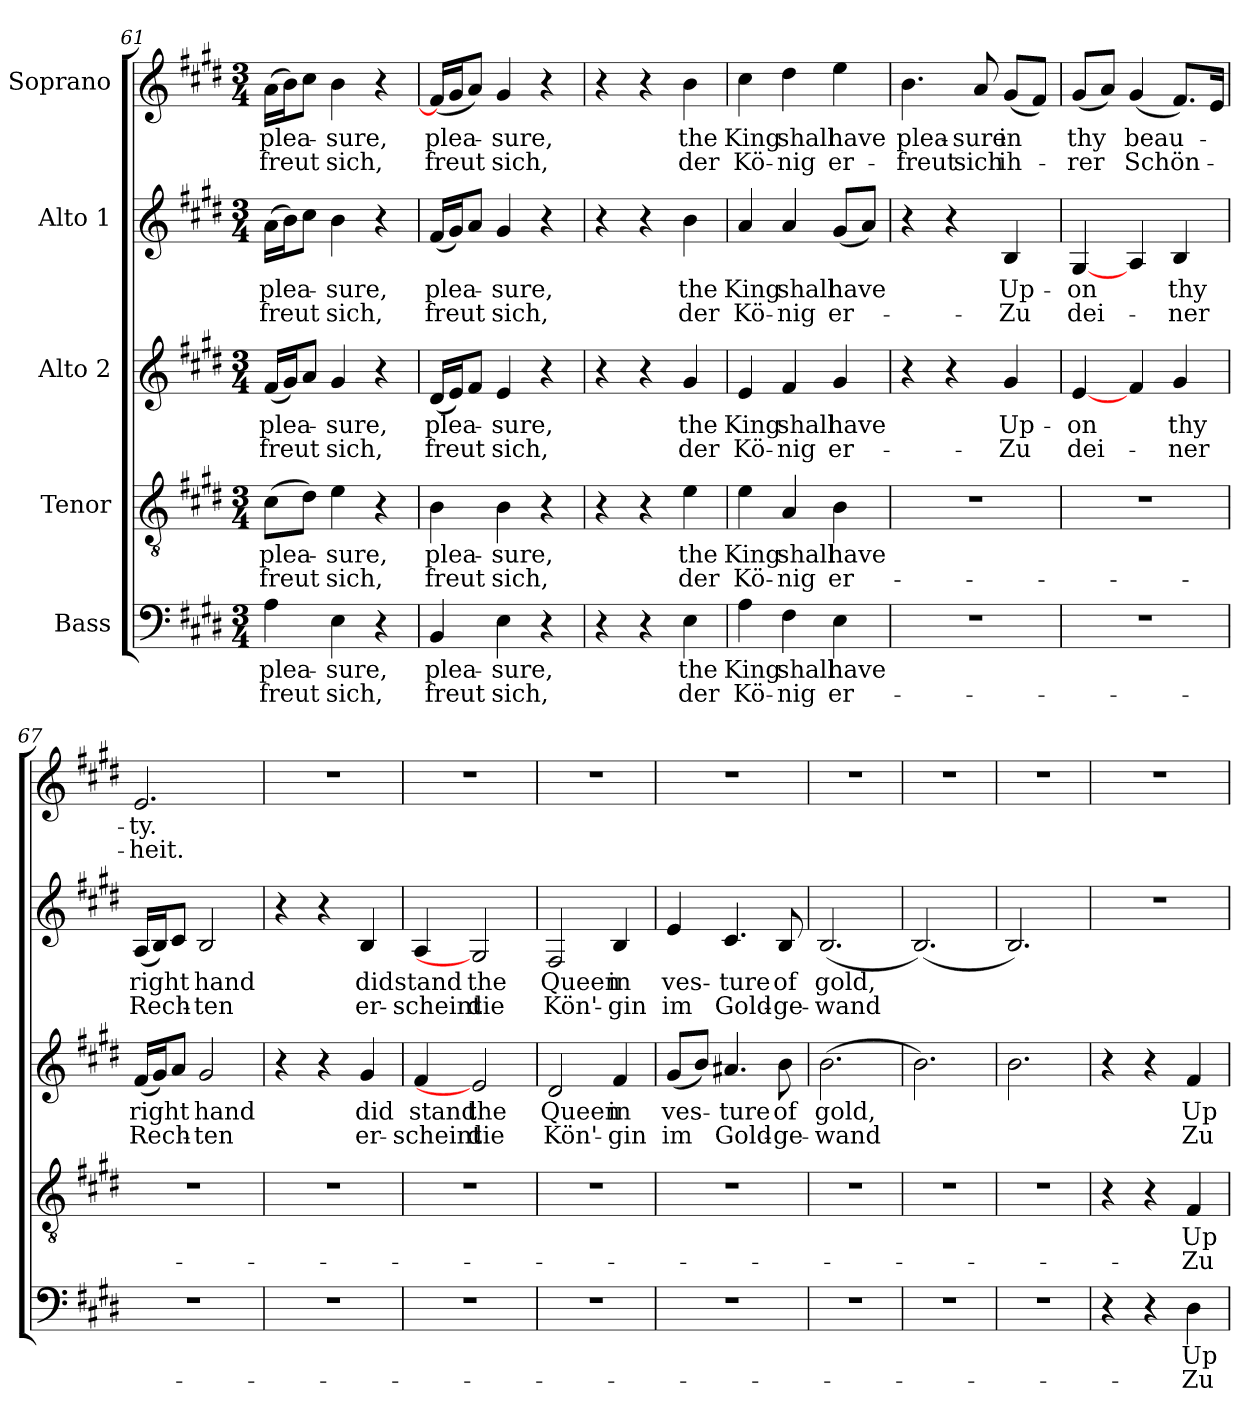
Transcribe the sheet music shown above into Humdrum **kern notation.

**kern	**text	**text	**kern	**text	**text	**kern	**text	**text	**kern	**text	**text	**kern	**text	**text
*part5	*part5	*part5	*part4	*part4	*part4	*part3	*part3	*part3	*part2	*part2	*part2	*part1	*part1	*part1
*staff5	*staff5	*staff5	*staff4	*staff4	*staff4	*staff3	*staff3	*staff3	*staff2	*staff2	*staff2	*staff1	*staff1	*staff1
*I"Bass	*	*	*I"Tenor	*	*	*I"Alto 2	*	*	*I"Alto 1	*	*	*I"Soprano	*	*
*clefF4	*	*	*clefGv2	*	*	*clefG2	*	*	*clefG2	*	*	*clefG2	*	*
*k[f#c#g#d#]	*	*	*k[f#c#g#d#]	*	*	*k[f#c#g#d#]	*	*	*k[f#c#g#d#]	*	*	*k[f#c#g#d#]	*	*
*E:	*	*	*E:	*	*	*E:	*	*	*E:	*	*	*E:	*	*
*M3/4	*	*	*M3/4	*	*	*M3/4	*	*	*M3/4	*	*	*M3/4	*	*
=61	=61	=61	=61	=61	=61	=61	=61	=61	=61	=61	=61	=61	=61	=61
!	!LO:LY:b	!LO:LY:b	!	!LO:LY:b	!LO:LY:b	!	!LO:LY:b	!LO:LY:b	!	!LO:LY:b	!LO:LY:b	!	!LO:LY:b	!LO:LY:b
4A\	plea-	-freut	(>8c#\L	plea-	-freut	(<16f#/LL	plea-	-freut	(>16a\LL	plea-	-freut	(>16a\LL	plea-	-freut
.	.	.	.	.	.	16g#/J)	.	.	16b\J)	.	.	16b\J)	.	.
.	.	.	8d#\J)	.	.	8a/J	.	.	8cc#\J	.	.	8cc#\J	.	.
!	!LO:LY:b	!LO:LY:b	!	!LO:LY:b	!LO:LY:b	!	!LO:LY:b	!LO:LY:b	!	!LO:LY:b	!LO:LY:b	!	!LO:LY:b	!LO:LY:b
4E\	-sure,	sich,	4e\	-sure,	sich,	4g#/	-sure,	sich,	4b\	-sure,	sich,	4b\	-sure,	sich,
4r	.	.	4r	.	.	4r	.	.	4r	.	.	4r	.	.
=62	=62	=62	=62	=62	=62	=62	=62	=62	=62	=62	=62	=62	=62	=62
!	!LO:LY:b	!LO:LY:b	!	!LO:LY:b	!LO:LY:b	!	!LO:LY:b	!LO:LY:b	!	!LO:LY:b	!LO:LY:b	!	!LO:LY:b	!LO:LY:b
4BB/	plea-	freut	4B\	plea-	freut	(<16d#/LL	plea-	freut	(<16f#/LL	plea-	freut	(<16f#/LL]	plea-	freut
.	.	.	.	.	.	16e/J)	.	.	16g#/J)	.	.	16g#/J	.	.
.	.	.	.	.	.	8f#/J	.	.	8a/J	.	.	8a/J)	.	.
!	!LO:LY:b	!LO:LY:b	!	!LO:LY:b	!LO:LY:b	!	!LO:LY:b	!LO:LY:b	!	!LO:LY:b	!LO:LY:b	!	!LO:LY:b	!LO:LY:b
4E\	-sure,	sich,	4B\	-sure,	sich,	4e/	-sure,	sich,	4g#/	-sure,	sich,	4g#/	-sure,	sich,
4r	.	.	4r	.	.	4r	.	.	4r	.	.	4r	.	.
=63	=63	=63	=63	=63	=63	=63	=63	=63	=63	=63	=63	=63	=63	=63
4r	.	.	4r	.	.	4r	.	.	4r	.	.	4r	.	.
4r	.	.	4r	.	.	4r	.	.	4r	.	.	4r	.	.
!	!LO:LY:b	!LO:LY:b	!	!LO:LY:b	!LO:LY:b	!	!LO:LY:b	!LO:LY:b	!	!LO:LY:b	!LO:LY:b	!	!LO:LY:b	!LO:LY:b
4E\	the	der	4e\	the	der	4g#/	the	der	4b\	the	der	4b\	the	der
=64	=64	=64	=64	=64	=64	=64	=64	=64	=64	=64	=64	=64	=64	=64
!	!LO:LY:b	!LO:LY:b	!	!LO:LY:b	!LO:LY:b	!	!LO:LY:b	!LO:LY:b	!	!LO:LY:b	!LO:LY:b	!	!LO:LY:b	!LO:LY:b
4A\	King	Kö-	4e\	King	Kö-	4e/	King	Kö-	4a/	King	Kö-	4cc#\	King	Kö-
!	!LO:LY:b	!LO:LY:b	!	!LO:LY:b	!LO:LY:b	!	!LO:LY:b	!LO:LY:b	!	!LO:LY:b	!LO:LY:b	!	!LO:LY:b	!LO:LY:b
4F#\	shall	-nig	4A/	shall	-nig	4f#/	shall	-nig	4a/	shall	-nig	4dd#\	shall	-nig
!	!LO:LY:b	!LO:LY:b	!	!LO:LY:b	!LO:LY:b	!	!LO:LY:b	!LO:LY:b	!	!LO:LY:b	!LO:LY:b	!	!LO:LY:b	!LO:LY:b
4E\	have	er-	4B\	have	er-	4g#/	have	er-	(<8g#/L	have	er-	4ee\	have	er-
.	.	.	.	.	.	.	.	.	8a/J)	.	.	.	.	.
!!LO:PB:g=z
=65	=65	=65	=65	=65	=65	=65	=65	=65	=65	=65	=65	=65	=65	=65
!	!	!	!	!	!	!	!	!	!	!	!	!	!LO:LY:b	!LO:LY:b
2.r	.	.	2.r	.	.	4r	.	.	4r	.	.	4.b\	plea-	-freut
.	.	.	.	.	.	4r	.	.	4r	.	.	.	.	.
!	!	!	!	!	!	!	!	!	!	!	!	!	!LO:LY:b	!LO:LY:b
.	.	.	.	.	.	.	.	.	.	.	.	8a/	-sure	sich
!	!	!	!	!	!	!	!LO:LY:b	!LO:LY:b	!	!LO:LY:b	!LO:LY:b	!	!LO:LY:b	!LO:LY:b
.	.	.	.	.	.	4g#/	Up-	-Zu	4B/	Up-	-Zu	(<8g#/L	in	ih-
.	.	.	.	.	.	.	.	.	.	.	.	8f#/J)	.	.
=66	=66	=66	=66	=66	=66	=66	=66	=66	=66	=66	=66	=66	=66	=66
!	!	!	!	!	!	!	!LO:LY:b	!LO:LY:b	!	!LO:LY:b	!LO:LY:b	!	!LO:LY:b	!LO:LY:b
2.r	.	.	2.r	.	.	[4e/	-on	dei-	[4G#/	-on	dei-	(<8g#/L	thy	-rer
.	.	.	.	.	.	.	.	.	.	.	.	8a/J)	.	.
!	!	!	!	!	!	!	!	!	!	!	!	!	!LO:LY:b	!LO:LY:b
.	.	.	.	.	.	4f#/	.	.	4A/	.	.	(<4g#/	beau-	Schön-
!	!	!	!	!	!	!	!LO:LY:b	!LO:LY:b	!	!LO:LY:b	!LO:LY:b	!	!	!
.	.	.	.	.	.	4g#/	thy	-ner	4B/	thy	-ner	8.f#/L)	.	.
.	.	.	.	.	.	.	.	.	.	.	.	16e/Jk	.	.
=67	=67	=67	=67	=67	=67	=67	=67	=67	=67	=67	=67	=67	=67	=67
!	!	!	!	!	!	!	!LO:LY:b	!LO:LY:b	!	!LO:LY:b	!LO:LY:b	!	!LO:LY:b	!LO:LY:b
2.r	.	.	2.r	.	.	(<16f#/LL	right	Rech-	(<16A/LL	right	Rech-	2.e/	-ty.	-heit.
.	.	.	.	.	.	16g#/J)	.	.	16B/J)	.	.	.	.	.
.	.	.	.	.	.	8a/J	.	.	8c#/J	.	.	.	.	.
!	!	!	!	!	!	!	!LO:LY:b	!LO:LY:b	!	!LO:LY:b	!LO:LY:b	!	!	!
.	.	.	.	.	.	2g#/	hand	-ten	2B/	hand	-ten	.	.	.
=68	=68	=68	=68	=68	=68	=68	=68	=68	=68	=68	=68	=68	=68	=68
2.r	.	.	2.r	.	.	4r	.	.	4r	.	.	2.r	.	.
.	.	.	.	.	.	4r	.	.	4r	.	.	.	.	.
!	!	!	!	!	!	!	!LO:LY:b	!LO:LY:b	!	!LO:LY:b	!LO:LY:b	!	!	!
.	.	.	.	.	.	4g#/	did	er-	4B/	did	er-	.	.	.
=69	=69	=69	=69	=69	=69	=69	=69	=69	=69	=69	=69	=69	=69	=69
!	!	!	!	!	!	!	!LO:LY:b	!LO:LY:b	!	!LO:LY:b	!LO:LY:b	!	!	!
2.r	.	.	2.r	.	.	4f#/	stand	-scheint	4A/	stand	-scheint	2.r	.	.
!	!	!	!	!	!	!	!LO:LY:b	!LO:LY:b	!	!LO:LY:b	!LO:LY:b	!	!	!
.	.	.	.	.	.	2e/]	the	die	2G#/]	the	die	.	.	.
=70	=70	=70	=70	=70	=70	=70	=70	=70	=70	=70	=70	=70	=70	=70
!	!	!	!	!	!	!	!LO:LY:b	!LO:LY:b	!	!LO:LY:b	!LO:LY:b	!	!	!
2.r	.	.	2.r	.	.	2d#/	Queen	Kön'-	2F#/	Queen	Kön'-	2.r	.	.
!	!	!	!	!	!	!	!LO:LY:b	!LO:LY:b	!	!LO:LY:b	!LO:LY:b	!	!	!
.	.	.	.	.	.	4f#/	in	-gin	4B/	in	-gin	.	.	.
=71	=71	=71	=71	=71	=71	=71	=71	=71	=71	=71	=71	=71	=71	=71
!	!	!	!	!	!	!	!LO:LY:b	!LO:LY:b	!	!LO:LY:b	!LO:LY:b	!	!	!
2.r	.	.	2.r	.	.	(<8g#/L	ves-	im	4e/	ves-	im	2.r	.	.
.	.	.	.	.	.	8b/J)	.	.	.	.	.	.	.	.
!	!	!	!	!	!	!	!LO:LY:b	!LO:LY:b	!	!LO:LY:b	!LO:LY:b	!	!	!
.	.	.	.	.	.	4.a#X/	-ture	Gold-	4.c#/	-ture	Gold-	.	.	.
!	!	!	!	!	!	!	!LO:LY:b	!LO:LY:b	!	!LO:LY:b	!LO:LY:b	!	!	!
.	.	.	.	.	.	8b\	of	-ge-	8B/	of	-ge-	.	.	.
=72	=72	=72	=72	=72	=72	=72	=72	=72	=72	=72	=72	=72	=72	=72
!	!	!	!	!	!	!	!LO:LY:b	!LO:LY:b	!	!LO:LY:b	!LO:LY:b	!	!	!
2.r	.	.	2.r	.	.	(>2.b\	gold,	-wand	(<2.B/	gold,	-wand	2.r	.	.
=73	=73	=73	=73	=73	=73	=73	=73	=73	=73	=73	=73	=73	=73	=73
2.r	.	.	2.r	.	.	2.b\)	.	.	(<2.B/)	.	.	2.r	.	.
=74	=74	=74	=74	=74	=74	=74	=74	=74	=74	=74	=74	=74	=74	=74
2.r	.	.	2.r	.	.	2.b\	.	.	2.B/)	.	.	2.r	.	.
!!LO:LB:g=z
=75	=75	=75	=75	=75	=75	=75	=75	=75	=75	=75	=75	=75	=75	=75
4r	.	.	4r	.	.	4r	.	.	2.r	.	.	2.r	.	.
4r	.	.	4r	.	.	4r	.	.	.	.	.	.	.	.
!	!LO:LY:b	!LO:LY:b	!	!LO:LY:b	!LO:LY:b	!	!LO:LY:b	!LO:LY:b	!	!	!	!	!	!
4D#\	Up-	-Zu	4F#/	Up-	-Zu	4f#/	Up-	Zu	.	.	.	.	.	.
=	=	=	=	=	=	=	=	=	=	=	=	=	=	=
*-	*-	*-	*-	*-	*-	*-	*-	*-	*-	*-	*-	*-	*-	*-
